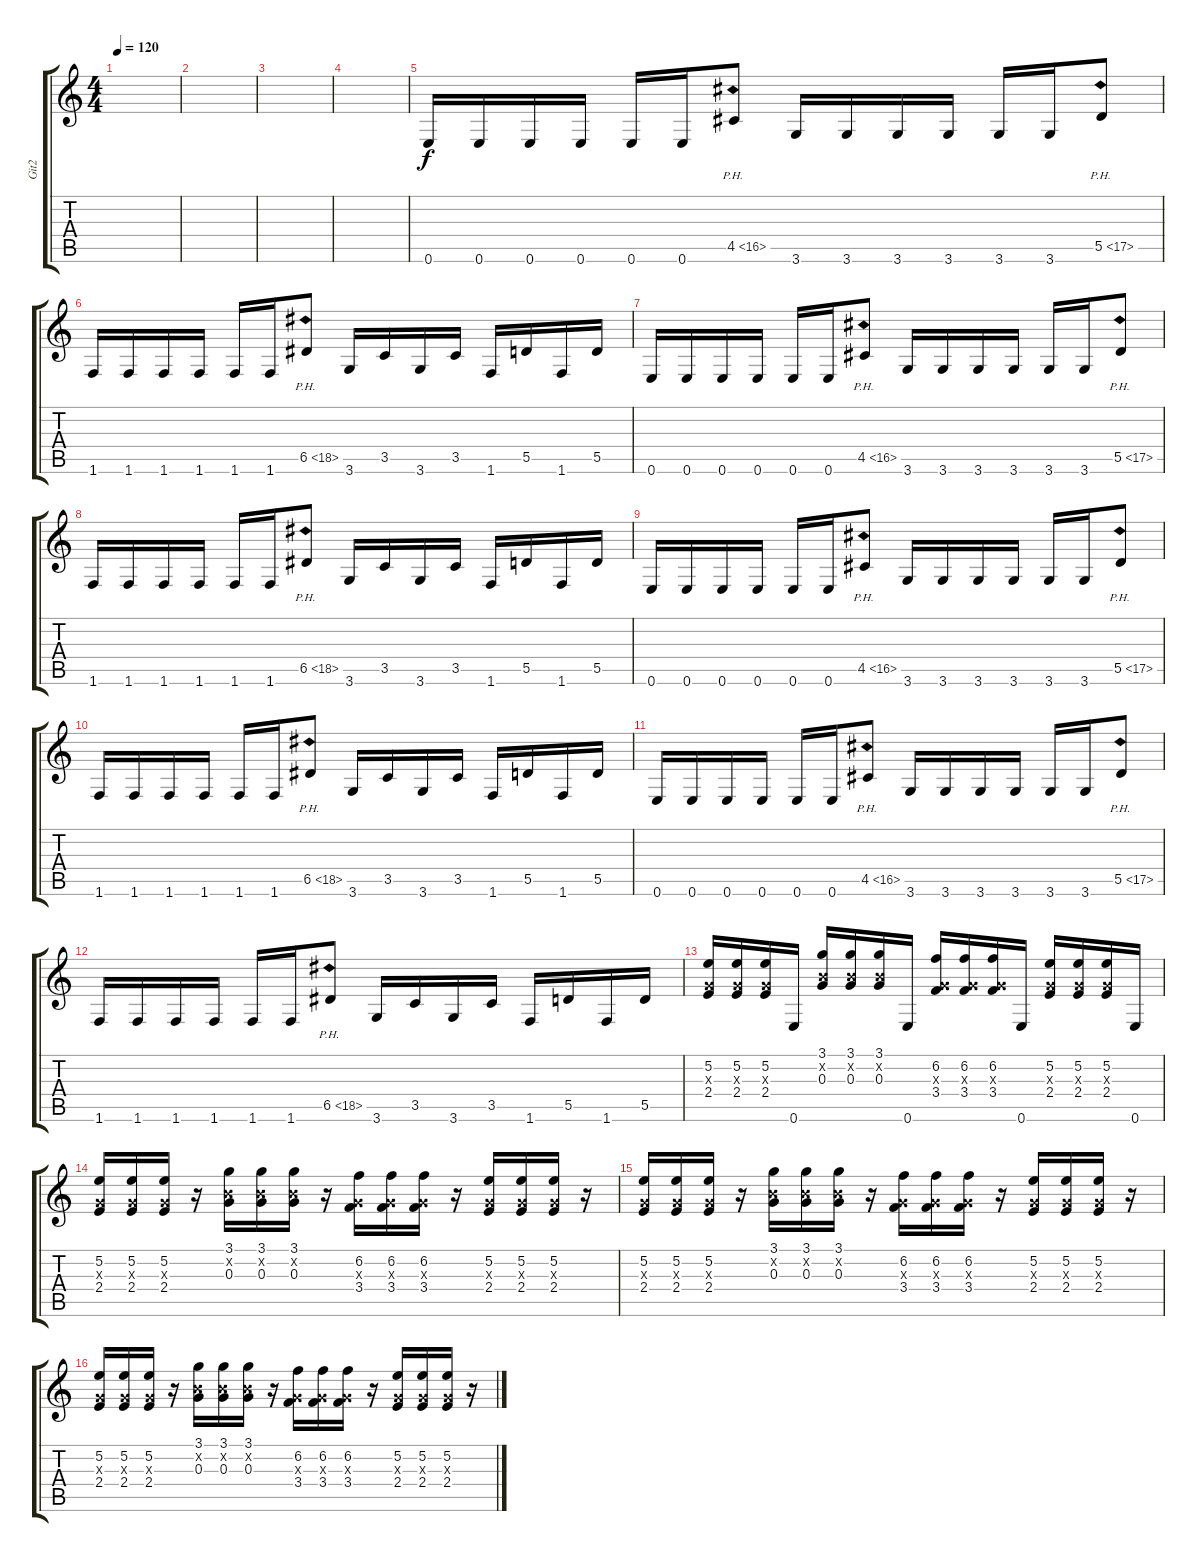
\track ("Git2" "Git2") {instrument distortionguitar}
\staff {score tabs}
\tuning (E4 B3 G3 D3 A2 E2) {hide}
\ts (4 4)
\tempo 120
\clef g2
\ks c
|
|
|
|
0.6.16 0.6.16 0.6.16 0.6.16 0.6.16 0.6.16 4.5{ph 12}.8 3.6.16 3.6.16 3.6.16 3.6.16 3.6.16 3.6.16 5.5{ph 12}.8 |
1.6.16 1.6.16 1.6.16 1.6.16 1.6.16 1.6.16 6.5{ph 12}.8 3.6.16 3.5.16 3.6.16 3.5.16 1.6.16 5.5.16 1.6.16 5.5.16 |
0.6.16 0.6.16 0.6.16 0.6.16 0.6.16 0.6.16 4.5{ph 12}.8 3.6.16 3.6.16 3.6.16 3.6.16 3.6.16 3.6.16 5.5{ph 12}.8 |
1.6.16 1.6.16 1.6.16 1.6.16 1.6.16 1.6.16 6.5{ph 12}.8 3.6.16 3.5.16 3.6.16 3.5.16 1.6.16 5.5.16 1.6.16 5.5.16 |
0.6.16 0.6.16 0.6.16 0.6.16 0.6.16 0.6.16 4.5{ph 12}.8 3.6.16 3.6.16 3.6.16 3.6.16 3.6.16 3.6.16 5.5{ph 12}.8 |
1.6.16 1.6.16 1.6.16 1.6.16 1.6.16 1.6.16 6.5{ph 12}.8 3.6.16 3.5.16 3.6.16 3.5.16 1.6.16 5.5.16 1.6.16 5.5.16 |
0.6.16 0.6.16 0.6.16 0.6.16 0.6.16 0.6.16 4.5{ph 12}.8 3.6.16 3.6.16 3.6.16 3.6.16 3.6.16 3.6.16 5.5{ph 12}.8 |
1.6.16 1.6.16 1.6.16 1.6.16 1.6.16 1.6.16 6.5{ph 12}.8 3.6.16 3.5.16 3.6.16 3.5.16 1.6.16 5.5.16 1.6.16 5.5.16 |
(5.2 0.3{x} 2.4).16 (5.2 0.3{x} 2.4).16 (5.2 0.3{x} 2.4).16 0.6.16 (3.1 0.2{x} 0.3).16 (3.1 0.2{x} 0.3).16 (3.1 0.2{x} 0.3).16 0.6.16 (6.2 0.3{x} 3.4).16 (6.2 0.3{x} 3.4).16 (6.2 0.3{x} 3.4).16 0.6.16 (5.2 0.3{x} 2.4).16 (5.2 0.3{x} 2.4).16 (5.2 0.3{x} 2.4).16 0.6.16 |
(5.2 0.3{x} 2.4).16{balance 16} (5.2 0.3{x} 2.4).16 (5.2 0.3{x} 2.4).16 r.16 (3.1 0.2{x} 0.3).16 (3.1 0.2{x} 0.3).16 (3.1 0.2{x} 0.3).16 r.16 (6.2 0.3{x} 3.4).16 (6.2 0.3{x} 3.4).16 (6.2 0.3{x} 3.4).16 r.16 (5.2 0.3{x} 2.4).16 (5.2 0.3{x} 2.4).16 (5.2 0.3{x} 2.4).16 r.16 |
(5.2 0.3{x} 2.4).16{balance 16} (5.2 0.3{x} 2.4).16 (5.2 0.3{x} 2.4).16 r.16 (3.1 0.2{x} 0.3).16 (3.1 0.2{x} 0.3).16 (3.1 0.2{x} 0.3).16 r.16 (6.2 0.3{x} 3.4).16 (6.2 0.3{x} 3.4).16 (6.2 0.3{x} 3.4).16 r.16 (5.2 0.3{x} 2.4).16 (5.2 0.3{x} 2.4).16 (5.2 0.3{x} 2.4).16 r.16 |
(5.2 0.3{x} 2.4).16{balance 16} (5.2 0.3{x} 2.4).16 (5.2 0.3{x} 2.4).16 r.16 (3.1 0.2{x} 0.3).16 (3.1 0.2{x} 0.3).16 (3.1 0.2{x} 0.3).16 r.16 (6.2 0.3{x} 3.4).16 (6.2 0.3{x} 3.4).16 (6.2 0.3{x} 3.4).16 r.16 (5.2 0.3{x} 2.4).16 (5.2 0.3{x} 2.4).16 (5.2 0.3{x} 2.4).16 r.16
